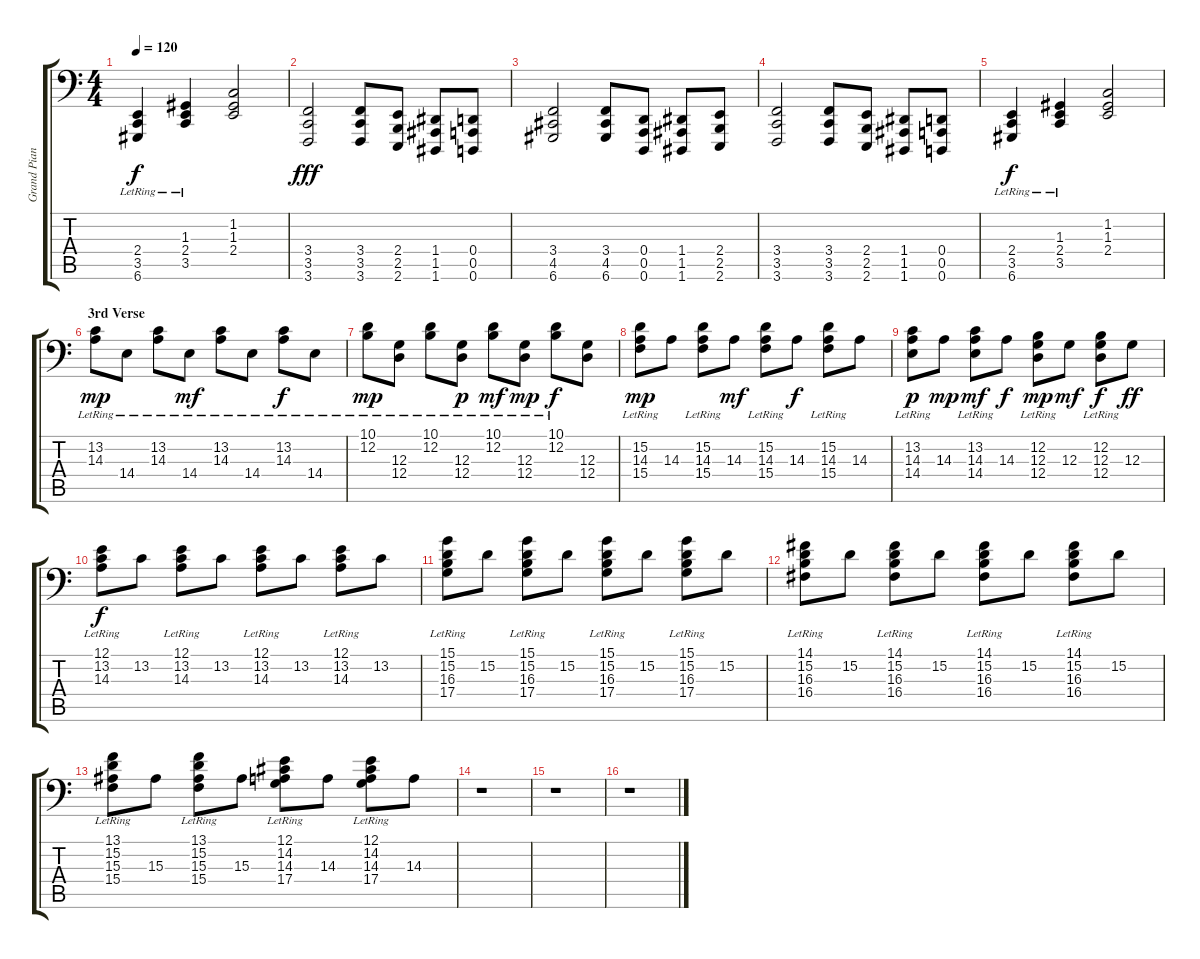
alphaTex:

\track ("Grand Piano (L. Hand)" "Grand Pian") {instrument acousticgrandpiano}
\staff {score tabs}
\tuning (E3 B2 G2 D2 A1 D1) {hide}
\ts (4 4)
\tempo 120
\clef f4
\ks c
(2.4 3.5 6.6{lr}).4{dy f} (1.3 2.4 3.5{lr}).4 (1.2 1.3 2.4).2 |
(3.4 3.5 3.6).2{dy fff} (3.4 3.5 3.6).8 (2.4 2.5 2.6).8 (1.4 1.5 1.6).8 (0.4 0.5 0.6).8 |
(3.4 4.5 6.6).2 (3.4 4.5 6.6).8 (0.4 0.5 0.6).8 (1.4 1.5 1.6).8 (2.4 2.5 2.6).8 |
(3.4 3.5 3.6).2 (3.4 3.5 3.6).8 (2.4 2.5 2.6).8 (1.4 1.5 1.6).8 (0.4 0.5 0.6).8 |
(2.4 3.5 6.6{lr}).4{dy f} (1.3 2.4 3.5{lr}).4 (1.2 1.3 2.4).2 |
\section ("" "3rd Verse")
(13.2{lr} 14.3{lr}).8{dy mp instrument brightacousticpiano} 14.4{lr}.8 (13.2{lr} 14.3{lr}).8 14.4{lr}.8{dy mf} (13.2{lr} 14.3{lr}).8 14.4{lr}.8 (13.2{lr} 14.3{lr}).8{dy f} 14.4{lr}.8 |
(10.1{lr} 12.2{lr}).8{dy mp} (12.3{lr} 12.4{lr}).8 (10.1{lr} 12.2{lr}).8 (12.3{lr} 12.4{lr}).8{dy p} (10.1{lr} 12.2{lr}).8{dy mf} (12.3{lr} 12.4{lr}).8{dy mp} (10.1{lr} 12.2{lr}).8{dy f} (12.3 12.4).8 |
(15.2{lr} 14.3 15.4{lr}).8{dy mp} 14.3.8 (15.2{lr} 14.3 15.4{lr}).8 14.3.8{dy mf} (15.2{lr} 14.3 15.4{lr}).8 14.3.8{dy f} (15.2{lr} 14.3 15.4{lr}).8 14.3.8 |
(13.2{lr} 14.3 14.4).8{dy p} 14.3.8{dy mp} (13.2{lr} 14.3 14.4{lr}).8{dy mf} 14.3.8{dy f} (12.2{lr} 12.3 12.4{lr}).8{dy mp} 12.3.8{dy mf} (12.2{lr} 12.3 12.4{lr}).8{dy f} 12.3.8{dy ff} |
(12.1{lr} 13.2 14.3{lr}).8{dy f} 13.2.8 (12.1{lr} 13.2 14.3{lr}).8 13.2.8 (12.1{lr} 13.2 14.3{lr}).8 13.2.8 (12.1{lr} 13.2 14.3{lr}).8 13.2.8 |
(15.1{lr} 15.2 16.3{lr} 17.4{lr}).8 15.2.8 (15.1{lr} 15.2 16.3{lr} 17.4{lr}).8 15.2.8 (15.1{lr} 15.2 16.3{lr} 17.4{lr}).8 15.2.8 (15.1{lr} 15.2 16.3{lr} 17.4{lr}).8 15.2.8 |
(14.1{lr} 15.2 16.3{lr} 16.4).8 15.2.8 (14.1{lr} 15.2 16.3{lr} 16.4).8 15.2.8 (14.1{lr} 15.2 16.3{lr} 16.4).8 15.2.8 (14.1{lr} 15.2 16.3{lr} 16.4).8 15.2.8 |
(13.1{lr} 15.2 15.3{lr} 15.4{lr}).8 15.3.8 (13.1{lr} 15.2 15.3{lr} 15.4{lr}).8 15.3.8 (12.1 14.2{lr} 14.3{lr} 17.4).8 14.3.8 (12.1 14.2{lr} 14.3{lr} 17.4).8 14.3.8 |
r.1 |
r.1 |
r.1
